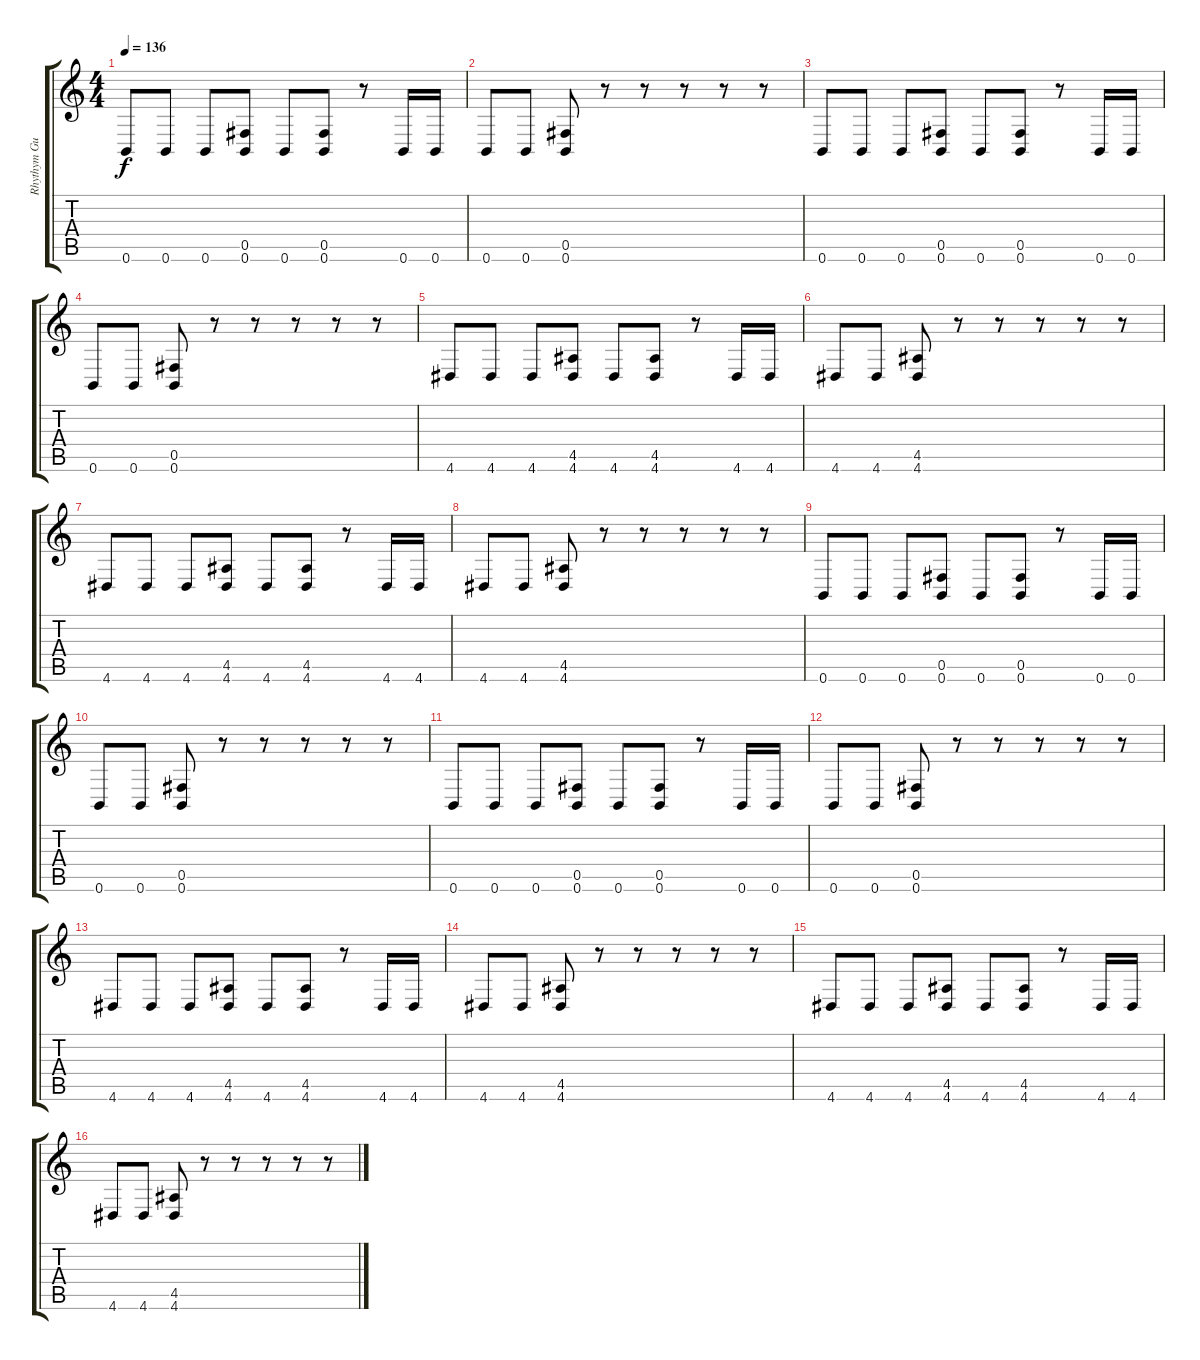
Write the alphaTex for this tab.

\track ("Rhythym Guitar Right" "Rhythym Gu") {instrument distortionguitar}
\staff {score tabs}
\tuning (Db4 Ab3 E3 B2 Gb2 B1) {hide}
\ts (4 4)
\tempo 136
\clef g2
\ks c
0.6.8{dy f} 0.6.8 0.6.8 (0.5 0.6).8 0.6.8 (0.5 0.6).8 r.8 0.6.16 0.6.16 |
0.6.8 0.6.8 (0.5 0.6).8 r.8 r.8 r.8 r.8 r.8 |
0.6.8 0.6.8 0.6.8 (0.5 0.6).8 0.6.8 (0.5 0.6).8 r.8 0.6.16 0.6.16 |
0.6.8 0.6.8 (0.5 0.6).8 r.8 r.8 r.8 r.8 r.8 |
4.6.8 4.6.8 4.6.8 (4.5 4.6).8 4.6.8 (4.5 4.6).8 r.8 4.6.16 4.6.16 |
4.6.8 4.6.8 (4.5 4.6).8 r.8 r.8 r.8 r.8 r.8 |
4.6.8 4.6.8 4.6.8 (4.5 4.6).8 4.6.8 (4.5 4.6).8 r.8 4.6.16 4.6.16 |
4.6.8 4.6.8 (4.5 4.6).8 r.8 r.8 r.8 r.8 r.8 |
0.6.8 0.6.8 0.6.8 (0.5 0.6).8 0.6.8 (0.5 0.6).8 r.8 0.6.16 0.6.16 |
0.6.8 0.6.8 (0.5 0.6).8 r.8 r.8 r.8 r.8 r.8 |
0.6.8 0.6.8 0.6.8 (0.5 0.6).8 0.6.8 (0.5 0.6).8 r.8 0.6.16 0.6.16 |
0.6.8 0.6.8 (0.5 0.6).8 r.8 r.8 r.8 r.8 r.8 |
4.6.8 4.6.8 4.6.8 (4.5 4.6).8 4.6.8 (4.5 4.6).8 r.8 4.6.16 4.6.16 |
4.6.8 4.6.8 (4.5 4.6).8 r.8 r.8 r.8 r.8 r.8 |
4.6.8 4.6.8 4.6.8 (4.5 4.6).8 4.6.8 (4.5 4.6).8 r.8 4.6.16 4.6.16 |
4.6.8 4.6.8 (4.5 4.6).8 r.8 r.8 r.8 r.8 r.8
